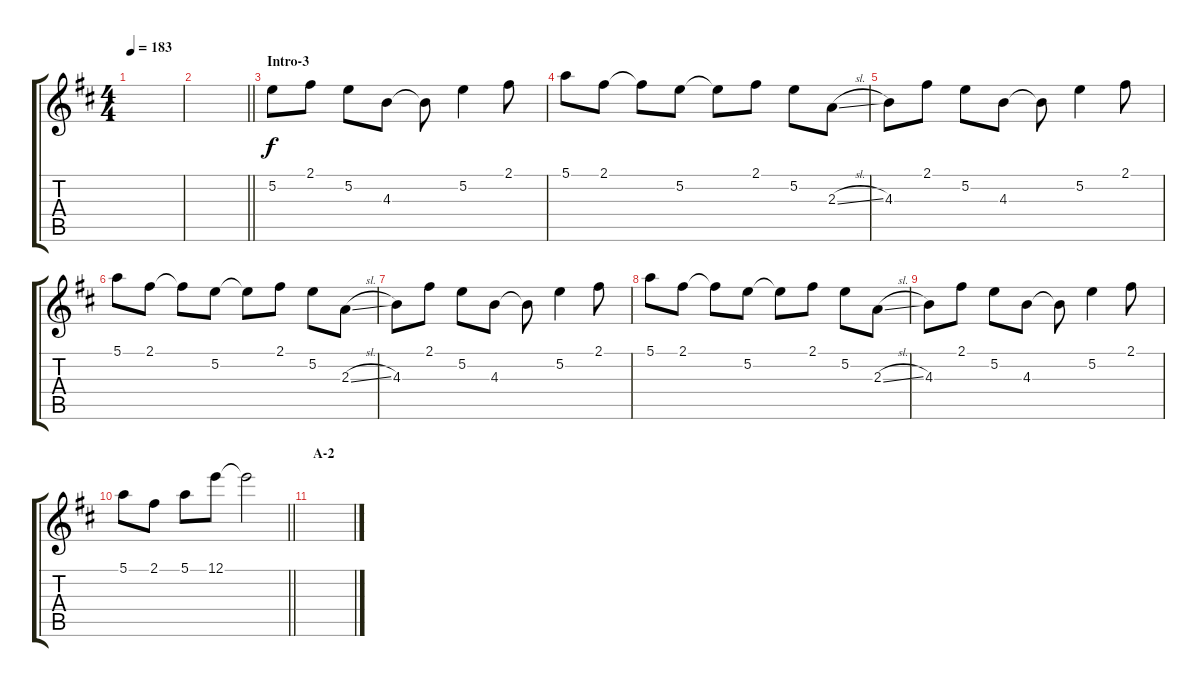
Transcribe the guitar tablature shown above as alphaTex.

\track "" {instrument acousticguitarsteel}
\staff {score tabs}
\tuning (E4 B3 G3 D3 A2 E2) {hide}
\ts (4 4)
\tempo 183
\clef g2
\ks d
|
\barLineRight lightlight
|
\section ("" "Intro-3")
5.2.8 2.1.8 5.2.8 4.3.8 4.3{t}.8 5.2.4 2.1.8 |
5.1.8 2.1.8 2.1{t}.8 5.2.8 5.2{t}.8 2.1.8 5.2.8 2.3{sl}.8 |
4.3.8 2.1.8 5.2.8 4.3.8 4.3{t}.8 5.2.4 2.1.8 |
5.1.8 2.1.8 2.1{t}.8 5.2.8 5.2{t}.8 2.1.8 5.2.8 2.3{sl}.8 |
4.3.8 2.1.8 5.2.8 4.3.8 4.3{t}.8 5.2.4 2.1.8 |
5.1.8 2.1.8 2.1{t}.8 5.2.8 5.2{t}.8 2.1.8 5.2.8 2.3{sl}.8 |
4.3.8 2.1.8 5.2.8 4.3.8 4.3{t}.8 5.2.4 2.1.8 |
\barLineRight lightlight
5.1.8 2.1.8 5.1.8 12.1.8 12.1{t}.2 |
\section ("" "A-2")
